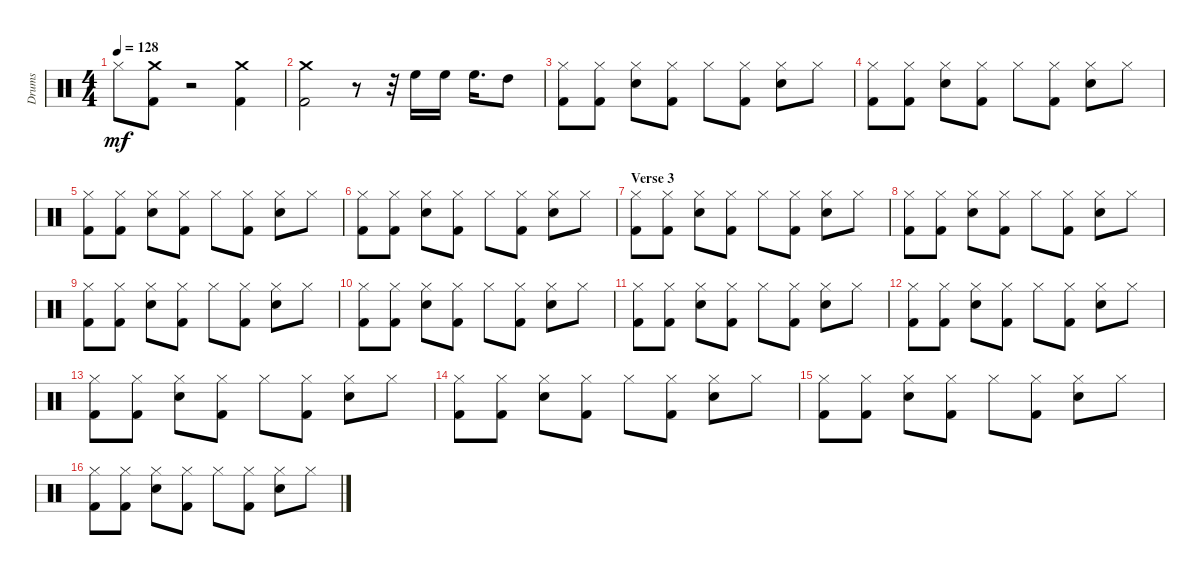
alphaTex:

\track ("Drums" "Drums") {instrument percussion}
\staff {score}
\articulation defaults
\ts (4 4)
\tempo 128
\clef neutral
\ks c "Hi-Hat (closed)".8{dy mf}
("Crash medium (hit)" "Kick (hit) 2").8 r.2 ("Crash medium (hit)" "Kick (hit) 2").4 |
("Crash medium (hit)" "Kick (hit) 2").2 r.8 r.32 "High Floor Tom (hit)".16 "High Floor Tom (hit)".16 "High Floor Tom (hit)".16{d} "High Tom (hit)".8 |
("Hi-Hat (closed)" "Kick (hit) 2").8 ("Hi-Hat (closed)" "Kick (hit) 2").8 ("Hi-Hat (closed)" "Snare (hit) 2").8 ("Hi-Hat (closed)" "Kick (hit) 2").8 "Hi-Hat (closed)".8 ("Hi-Hat (closed)" "Kick (hit) 2").8 ("Hi-Hat (closed)" "Snare (hit) 2").8 "Hi-Hat (closed)".8 |
("Hi-Hat (closed)" "Kick (hit) 2").8 ("Hi-Hat (closed)" "Kick (hit) 2").8 ("Hi-Hat (closed)" "Snare (hit) 2").8 ("Hi-Hat (closed)" "Kick (hit) 2").8 "Hi-Hat (closed)".8 ("Hi-Hat (closed)" "Kick (hit) 2").8 ("Hi-Hat (closed)" "Snare (hit) 2").8 "Hi-Hat (closed)".8 |
("Hi-Hat (closed)" "Kick (hit) 2").8 ("Hi-Hat (closed)" "Kick (hit) 2").8 ("Hi-Hat (closed)" "Snare (hit) 2").8 ("Hi-Hat (closed)" "Kick (hit) 2").8 "Hi-Hat (closed)".8 ("Hi-Hat (closed)" "Kick (hit) 2").8 ("Hi-Hat (closed)" "Snare (hit) 2").8 "Hi-Hat (closed)".8 |
("Hi-Hat (closed)" "Kick (hit) 2").8 ("Hi-Hat (closed)" "Kick (hit) 2").8 ("Hi-Hat (closed)" "Snare (hit) 2").8 ("Hi-Hat (closed)" "Kick (hit) 2").8 "Hi-Hat (closed)".8 ("Hi-Hat (closed)" "Kick (hit) 2").8 ("Hi-Hat (closed)" "Snare (hit) 2").8 "Hi-Hat (closed)".8 |
\section ("" "Verse 3")
("Hi-Hat (closed)" "Kick (hit) 2").8 ("Hi-Hat (closed)" "Kick (hit) 2").8 ("Hi-Hat (closed)" "Snare (hit) 2").8 ("Hi-Hat (closed)" "Kick (hit) 2").8 "Hi-Hat (closed)".8 ("Hi-Hat (closed)" "Kick (hit) 2").8 ("Hi-Hat (closed)" "Snare (hit) 2").8 "Hi-Hat (closed)".8 |
("Hi-Hat (closed)" "Kick (hit) 2").8 ("Hi-Hat (closed)" "Kick (hit) 2").8 ("Hi-Hat (closed)" "Snare (hit) 2").8 ("Hi-Hat (closed)" "Kick (hit) 2").8 "Hi-Hat (closed)".8 ("Hi-Hat (closed)" "Kick (hit) 2").8 ("Hi-Hat (closed)" "Snare (hit) 2").8 "Hi-Hat (closed)".8 |
("Hi-Hat (closed)" "Kick (hit) 2").8 ("Hi-Hat (closed)" "Kick (hit) 2").8 ("Hi-Hat (closed)" "Snare (hit) 2").8 ("Hi-Hat (closed)" "Kick (hit) 2").8 "Hi-Hat (closed)".8 ("Hi-Hat (closed)" "Kick (hit) 2").8 ("Hi-Hat (closed)" "Snare (hit) 2").8 "Hi-Hat (closed)".8 |
("Hi-Hat (closed)" "Kick (hit) 2").8 ("Hi-Hat (closed)" "Kick (hit) 2").8 ("Hi-Hat (closed)" "Snare (hit) 2").8 ("Hi-Hat (closed)" "Kick (hit) 2").8 "Hi-Hat (closed)".8 ("Hi-Hat (closed)" "Kick (hit) 2").8 ("Hi-Hat (closed)" "Snare (hit) 2").8 "Hi-Hat (closed)".8 |
("Hi-Hat (closed)" "Kick (hit) 2").8 ("Hi-Hat (closed)" "Kick (hit) 2").8 ("Hi-Hat (closed)" "Snare (hit) 2").8 ("Hi-Hat (closed)" "Kick (hit) 2").8 "Hi-Hat (closed)".8 ("Hi-Hat (closed)" "Kick (hit) 2").8 ("Hi-Hat (closed)" "Snare (hit) 2").8 "Hi-Hat (closed)".8 |
("Hi-Hat (closed)" "Kick (hit) 2").8 ("Hi-Hat (closed)" "Kick (hit) 2").8 ("Hi-Hat (closed)" "Snare (hit) 2").8 ("Hi-Hat (closed)" "Kick (hit) 2").8 "Hi-Hat (closed)".8 ("Hi-Hat (closed)" "Kick (hit) 2").8 ("Hi-Hat (closed)" "Snare (hit) 2").8 "Hi-Hat (closed)".8 |
("Hi-Hat (closed)" "Kick (hit) 2").8 ("Hi-Hat (closed)" "Kick (hit) 2").8 ("Hi-Hat (closed)" "Snare (hit) 2").8 ("Hi-Hat (closed)" "Kick (hit) 2").8 "Hi-Hat (closed)".8 ("Hi-Hat (closed)" "Kick (hit) 2").8 ("Hi-Hat (closed)" "Snare (hit) 2").8 "Hi-Hat (closed)".8 |
("Hi-Hat (closed)" "Kick (hit) 2").8 ("Hi-Hat (closed)" "Kick (hit) 2").8 ("Hi-Hat (closed)" "Snare (hit) 2").8 ("Hi-Hat (closed)" "Kick (hit) 2").8 "Hi-Hat (closed)".8 ("Hi-Hat (closed)" "Kick (hit) 2").8 ("Hi-Hat (closed)" "Snare (hit) 2").8 "Hi-Hat (closed)".8 |
("Hi-Hat (closed)" "Kick (hit) 2").8 ("Hi-Hat (closed)" "Kick (hit) 2").8 ("Hi-Hat (closed)" "Snare (hit) 2").8 ("Hi-Hat (closed)" "Kick (hit) 2").8 "Hi-Hat (closed)".8 ("Hi-Hat (closed)" "Kick (hit) 2").8 ("Hi-Hat (closed)" "Snare (hit) 2").8 "Hi-Hat (closed)".8 |
("Hi-Hat (closed)" "Kick (hit) 2").8 ("Hi-Hat (closed)" "Kick (hit) 2").8 ("Hi-Hat (closed)" "Snare (hit) 2").8 ("Hi-Hat (closed)" "Kick (hit) 2").8 "Hi-Hat (closed)".8 ("Hi-Hat (closed)" "Kick (hit) 2").8 ("Hi-Hat (closed)" "Snare (hit) 2").8 "Hi-Hat (closed)".8
